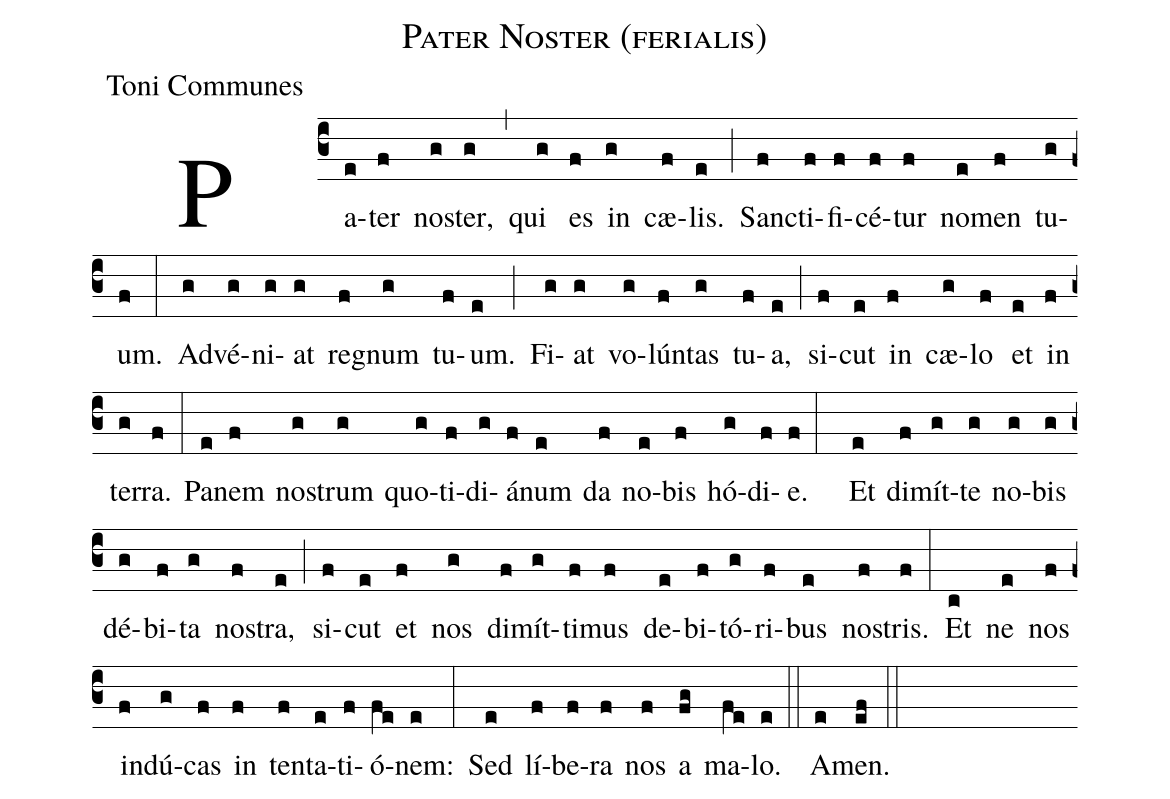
name:Pater Noster (ferialis);
office-part:Toni Communes;
%%
(c3)Pa(e)ter(f) no(g)ster,(g) (,) qui(g) es(f) in(g) cæ(f)lis.(e) (;) San(f)cti(f)fi(f)cé(f)tur(f) no(e)men(f) tu(g)um.(f) (:) Ad(g)vé(g)ni(g)at(g) re(f)gnum(g) tu(f)um.(e) (;) Fi(g)at(g) vo(g)lún(f)tas(g) tu(f)a,(e) (;) si(f)cut(e) in(f) cæ(g)lo(f) et(e) in(f) ter(g)ra.(f) (:) Pa(e)nem(f) no(g)strum(g) quo(g)ti(f)di(g)á(f)num(e) da(f) no(e)bis(f) hó(g)di(f)e.(f:) Et(e) di(f)mít(g)te(g) no(g)bis(g) dé(g)bi(f)ta(g) no(f)stra,(e) (;) si(f)cut(e) et(f) nos(g) di(f)mít(g)ti(f)mus(f) de(e)bi(f)tó(g)ri(f)bus(e) no(f)stris.(f) (:) Et(c) ne(e) nos(f) in(f)dú(g)cas(f) in(f) ten(f)ta(e)ti(f)ó(fe)nem:(e) (:) Sed(e) lí(f)be(f)ra(f) nos(f) a(fg) ma(fe)lo.(e) (::) A(e)men.(ef) (::)
